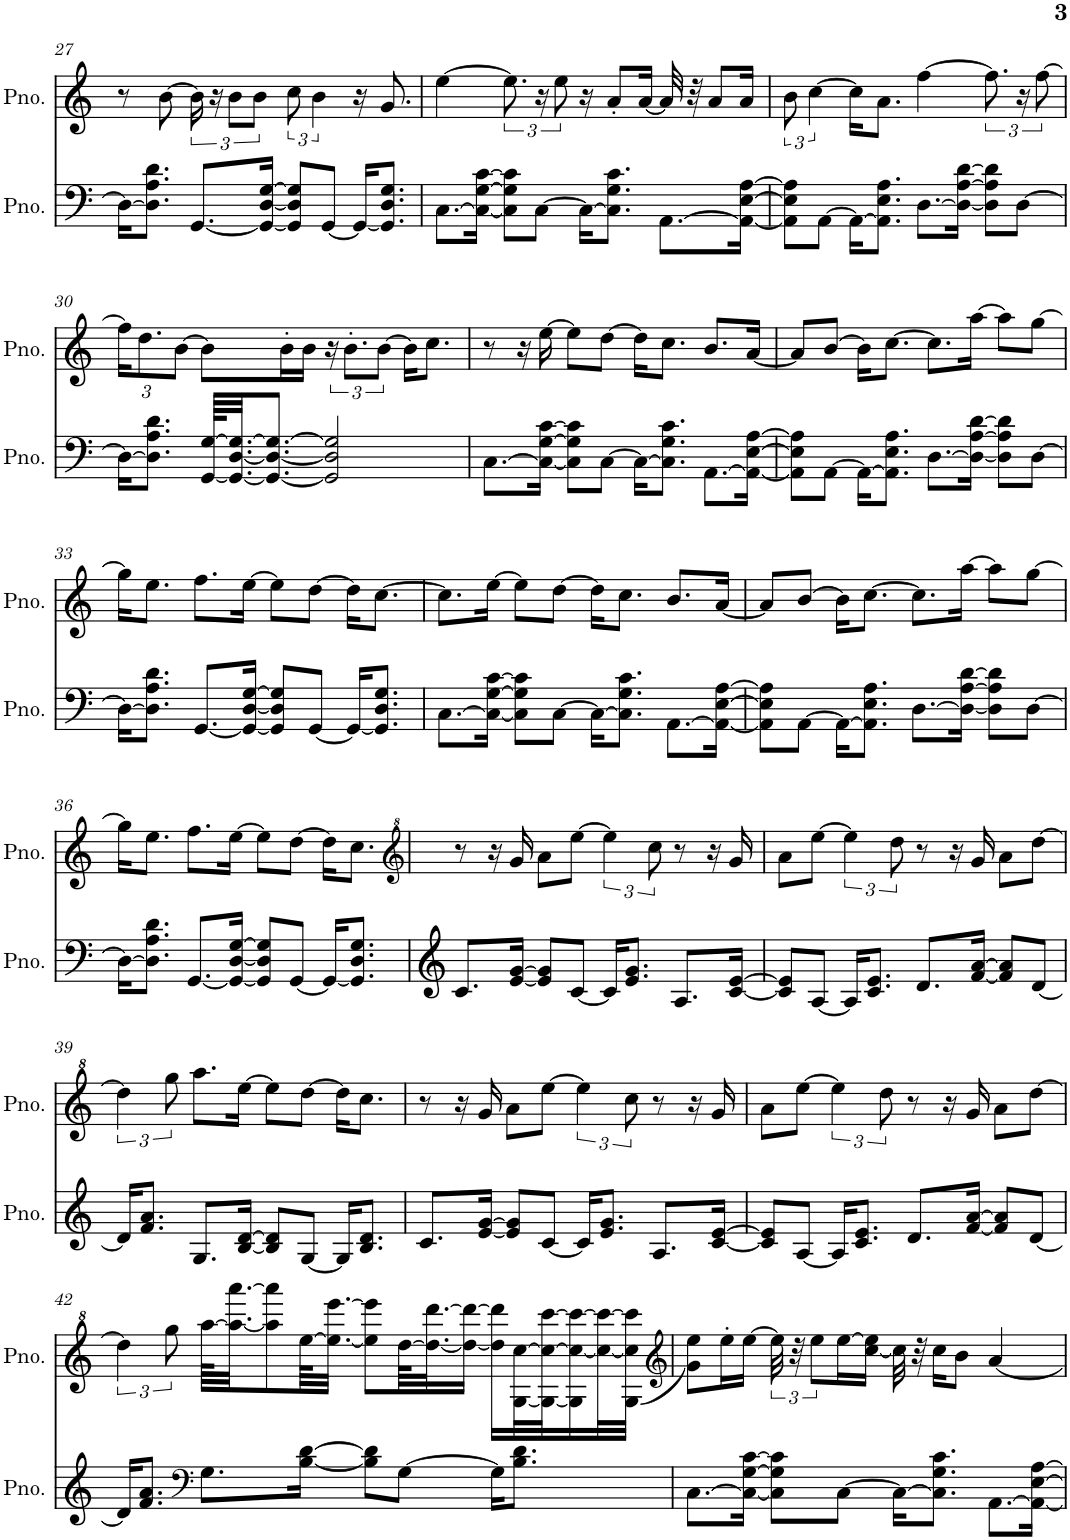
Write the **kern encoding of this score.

**kern	**kern
*part2	*part1
*staff2	*staff1
*I"Piano	*I"Piano
*I'Pno.	*I'Pno.
!!LO:PB:g=z
*clefF4	*clefG2
*k[]	*k[]
*M4/4	*M4/4
=27	=27
16D\KL_	8r
8.D\] 8.A\ 8.d\J	.
.	[8b\
[8.GG/L	24b\]
.	24r
.	12b\L
.	12b\J
16GG/_ [16D/ [16G/Jk	.
8GG/] 8D/] 8G/]L	12cc\
.	6b\
[8GG/J	.
16GG/KL_	16r
8.GG/] 8.D/ 8.G/J	8.g/
=28	=28
[8.C\L	[4ee\
16C\_ [16G\ [16c\Jk	.
8C\] 8G\] 8c\]L	12.ee\]
[8C\J	24r
.	12ee\
16C\KL_	16r
8.C\] 8.G\ 8.c\J	8a'/L
.	[16a/Jk
[8.AA\L	32a/]
.	32r
.	8a/L
16AA\_ [16E\ [16A\Jk	16a/Jk
=29	=29
8AA\] 8E\] 8A\]L	12b\
.	[6cc\
[8AA\J	.
16AA\KL_	16cc\KL]
8.AA\] 8.E\ 8.A\J	8.a\J
[8.D\L	[4ff\
16D\_ [16A\ [16d\Jk	.
8D\] 8A\] 8d\]L	12.ff\]
[8D\J	24r
.	[12ff\
!!LO:LB:g=z
=30	=30
*	*Xbrackettup
16D\KL_	24ff\KL]
.	12.dd\
8.D\] 8.A\ 8.d\J	.
.	[12b\J
[64GG/ [64G/KLLL	8b\L]
32.GG/_ [32.D/ 32.G/_JJ	.
8.GG/_ 8.D/_ 8.G/_J	.
.	16b'\L
.	16b\JJ
*	*brackettup
2GG/] 2D/] 2G/]	24r
.	12.b'\L
.	[12b\J
.	16b\KL]
.	8.cc\J
=31	=31
[8.C\L	8r
.	16r
16C\_ [16G\ [16c\Jk	[16ee\
8C\] 8G\] 8c\]L	8ee\L]
[8C\J	[8dd\J
16C\KL_	16dd\KL]
8.C\] 8.G\ 8.c\J	8.cc\J
[8.AA\L	8.b/L
16AA\_ [16E\ [16A\Jk	[16a/Jk
=32	=32
8AA\] 8E\] 8A\]L	8a/L]
[8AA\J	[8b/J
16AA\KL_	16b\KL]
8.AA\] 8.E\ 8.A\J	[8.cc\J
[8.D\L	8.cc\L]
16D\_ [16A\ [16d\Jk	[16aa\Jk
8D\] 8A\] 8d\]L	8aa\L]
[8D\J	[8gg\J
!!LO:LB:g=z
=33	=33
16D\KL_	16gg\KL]
8.D\] 8.A\ 8.d\J	8.ee\J
[8.GG/L	8.ff\L
16GG/_ [16D/ [16G/Jk	[16ee\Jk
8GG/] 8D/] 8G/]L	8ee\L]
[8GG/J	[8dd\J
16GG/KL_	16dd\KL]
8.GG/] 8.D/ 8.G/J	[8.cc\J
=34	=34
[8.C\L	8.cc\L]
16C\_ [16G\ [16c\Jk	[16ee\Jk
8C\] 8G\] 8c\]L	8ee\L]
[8C\J	[8dd\J
16C\KL_	16dd\KL]
8.C\] 8.G\ 8.c\J	8.cc\J
[8.AA\L	8.b/L
16AA\_ [16E\ [16A\Jk	[16a/Jk
=35	=35
8AA\] 8E\] 8A\]L	8a/L]
[8AA\J	[8b/J
16AA\KL_	16b\KL]
8.AA\] 8.E\ 8.A\J	[8.cc\J
[8.D\L	8.cc\L]
16D\_ [16A\ [16d\Jk	[16aa\Jk
8D\] 8A\] 8d\]L	8aa\L]
[8D\J	[8gg\J
!!LO:LB:g=z
=36	=36
16D\KL_	16gg\KL]
8.D\] 8.A\ 8.d\J	8.ee\J
[8.GG/L	8.ff\L
16GG/_ [16D/ [16G/Jk	[16ee\Jk
8GG/] 8D/] 8G/]L	8ee\L]
[8GG/J	[8dd\J
16GG/KL_	16dd\KL]
8.GG/] 8.D/ 8.G/J	8.cc\J
=37	=37
*	*clefG^2
8.c/L	8r
.	16r
[16e/ [16g/Jk	16gg/
8e/] 8g/]L	8aa\L
[8c/J	[8eee\J
16c/KL]	6eee\]
8.e/ 8.g/J	.
.	12ccc\
8.A/L	8r
.	16r
[16c/ [16e/Jk	16gg/
=38	=38
8c/] 8e/]L	8aa\L
[8A/J	[8eee\J
16A/KL]	6eee\]
8.c/ 8.e/J	.
.	12ddd\
8.d/L	8r
.	16r
[16f/ [16a/Jk	16gg/
8f/] 8a/]L	8aa\L
[8d/J	[8ddd\J
!!LO:LB:g=z
=39	=39
16d/KL]	6ddd\]
8.f/ 8.a/J	.
.	12ggg\
8.G/L	8.aaa\L
[16B/ [16d/Jk	[16eee\Jk
8B/] 8d/]L	8eee\L]
[8G/J	[8ddd\J
16G/KL]	16ddd\KL]
8.B/ 8.d/J	8.ccc\J
=40	=40
8.c/L	8r
.	16r
[16e/ [16g/Jk	16gg/
8e/] 8g/]L	8aa\L
[8c/J	[8eee\J
16c/KL]	6eee\]
8.e/ 8.g/J	.
.	12ccc\
8.A/L	8r
.	16r
[16c/ [16e/Jk	16gg/
=41	=41
8c/] 8e/]L	8aa\L
[8A/J	[8eee\J
16A/KL]	6eee\]
8.c/ 8.e/J	.
.	12ddd\
8.d/L	8r
.	16r
[16f/ [16a/Jk	16gg/
8f/] 8a/]L	8aa\L
[8d/J	[8ddd\J
!!LO:LB:g=z
=42	=42
16d/KL]	6ddd\]
8.f/ 8.a/J	.
.	12ggg\
*clefF4	*
8.G\L	[64aaa\KLLL
.	32.aaa\_ [32.aaaa\JJ
.	8aaa\] 8aaaa\]
[16B\ [16d\Jk	[64eee\KLL
.	32.eee\_ [32.eeee\JJJ
8B\] 8d\]L	8eee\] 8eeee\]L
[8G\J	[64ddd\KLL
.	32.ddd\_ [32.dddd\J
.	16ddd\_ 16dddd\_JJ
16G\KL]	16ddd\] 16dddd\]LL
8.B\ 8.d\J	[32g\ [32ccc\L
.	32g\_ 32ccc\_ [32cccc\J
.	16g\] 16ccc\_ 16cccc\_
.	32ccc\_ 32cccc\_L
.	[32g\ 32ccc\] 32cccc\]JJJ
=43	=43
*	*clefG2
[8.C\L	8g\] 8ee\L
.	16ee'\L
16C\_ [16G\ [16c\Jk	[16ee\JJ
8C\] 8G\] 8c\]L	48ee\]
.	48r
.	12ee\L
[8C\J	[16ee\L
.	[16cc\ 16ee\]JJ
16C\KL_	32cc\]
.	32r
8.C\] 8.G\ 8.c\J	16cc\KL
.	8b\J
[8.AA\L	[4a/
16AA\_ [16E\ [16A\Jk	.
=	=
*-	*-
